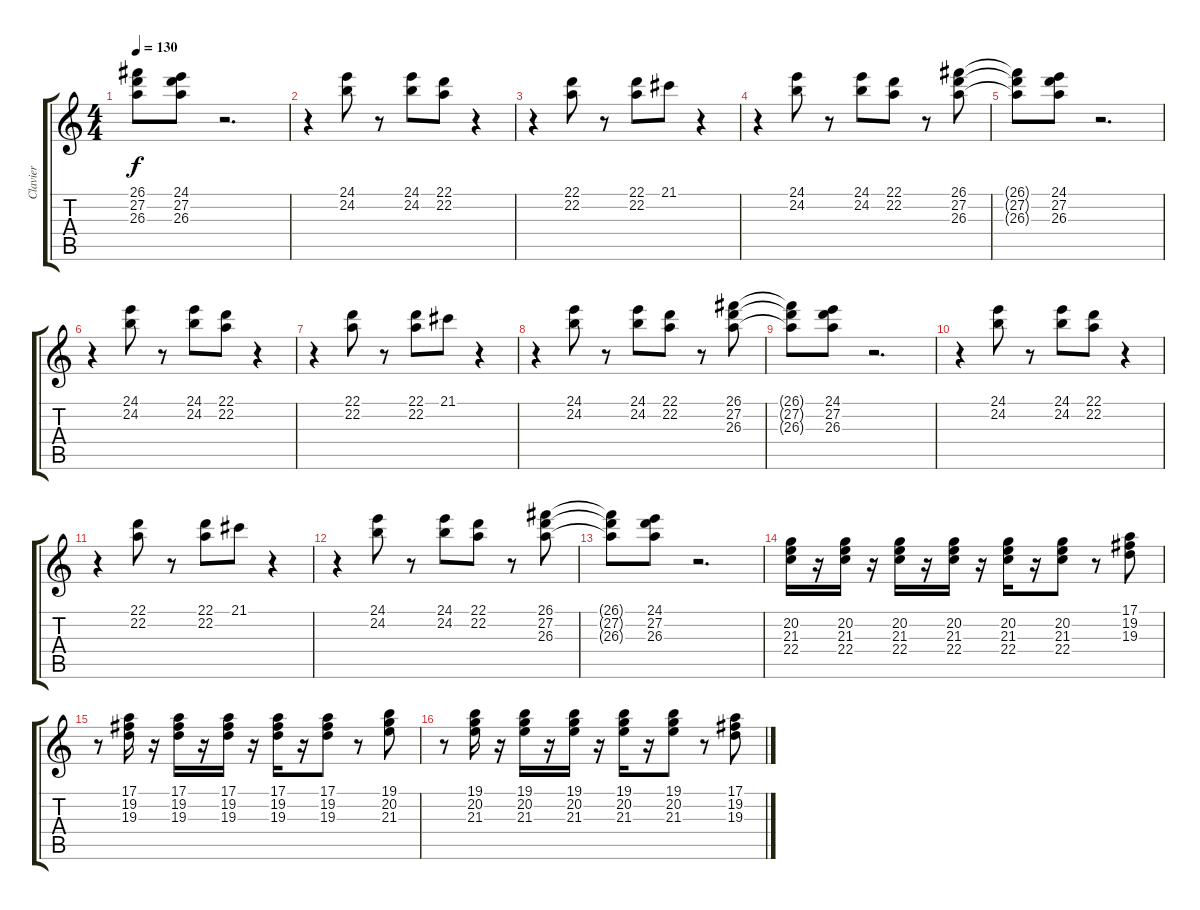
\track ("Clavier" "Clavier") {instrument lead2sawtooth}
\staff {score tabs}
\tuning (E4 B3 G3 D3 A2 E2) {hide}
\ts (4 4)
\tempo 130
\clef g2
\ks c
(26.1{t} 27.2{t} 26.3{t}).8{dy f} (24.1 27.2 26.3).8 r.2{d} |
r.4 (24.1 24.2).8 r.8 (24.1 24.2).8 (22.1 22.2).8 r.4 |
r.4 (22.1 22.2).8 r.8 (22.1 22.2).8 21.1.8 r.4 |
r.4 (24.1 24.2).8 r.8 (24.1 24.2).8 (22.1 22.2).8 r.8 (26.1 27.2 26.3).8 |
(26.1{t} 27.2{t} 26.3{t}).8 (24.1 27.2 26.3).8 r.2{d} |
r.4 (24.1 24.2).8 r.8 (24.1 24.2).8 (22.1 22.2).8 r.4 |
r.4 (22.1 22.2).8 r.8 (22.1 22.2).8 21.1.8 r.4 |
r.4 (24.1 24.2).8 r.8 (24.1 24.2).8 (22.1 22.2).8 r.8 (26.1 27.2 26.3).8 |
(26.1{t} 27.2{t} 26.3{t}).8 (24.1 27.2 26.3).8 r.2{d} |
r.4 (24.1 24.2).8 r.8 (24.1 24.2).8 (22.1 22.2).8 r.4 |
r.4 (22.1 22.2).8 r.8 (22.1 22.2).8 21.1.8 r.4 |
r.4 (24.1 24.2).8 r.8 (24.1 24.2).8 (22.1 22.2).8 r.8 (26.1 27.2 26.3).8 |
(26.1{t} 27.2{t} 26.3{t}).8 (24.1 27.2 26.3).8 r.2{d} |
(20.2 21.3 22.4).16 r.16 (20.2 21.3 22.4).16 r.16 (20.2 21.3 22.4).16 r.16 (20.2 21.3 22.4).16 r.16 (20.2 21.3 22.4).16 r.16 (20.2 21.3 22.4).8 r.8 (17.1 19.2 19.3).8 |
r.8 (17.1 19.2 19.3).16 r.16 (17.1 19.2 19.3).16 r.16 (17.1 19.2 19.3).16 r.16 (17.1 19.2 19.3).16 r.16 (17.1 19.2 19.3).8 r.8 (19.1 20.2 21.3).8 |
r.8 (19.1 20.2 21.3).16 r.16 (19.1 20.2 21.3).16 r.16 (19.1 20.2 21.3).16 r.16 (19.1 20.2 21.3).16 r.16 (19.1 20.2 21.3).8 r.8 (17.1 19.2 19.3).8
